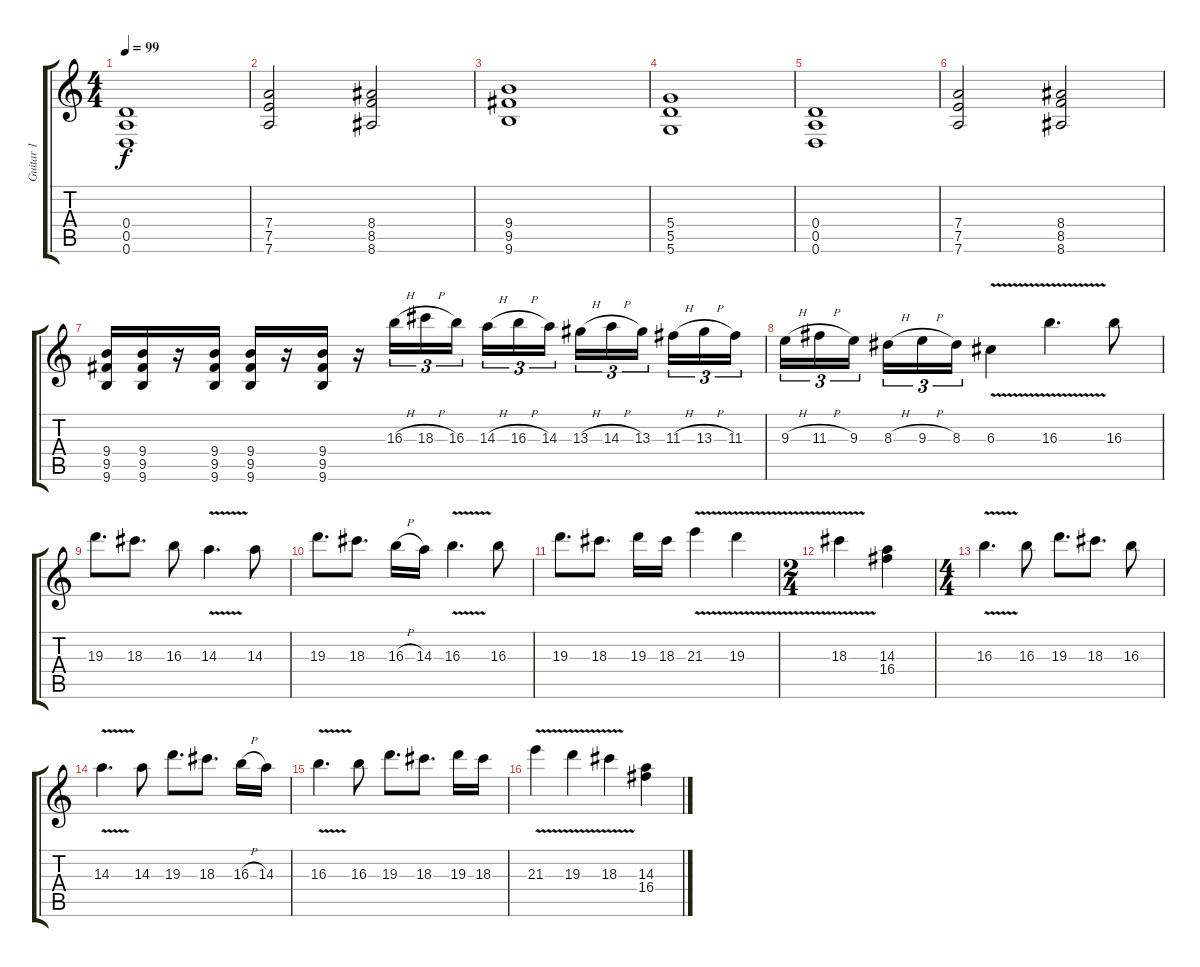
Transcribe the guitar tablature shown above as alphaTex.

\track ("Guitar 1" "Guitar 1") {instrument overdrivenguitar}
\staff {score tabs}
\tuning (E4 B3 G3 D3 A2 D2) {hide}
\ts (4 4)
\tempo 99
\clef g2
\ks c
(0.4 0.5 0.6).1{dy f} |
(7.4 7.5 7.6).2 (8.4 8.5 8.6).2 |
(9.4 9.5 9.6).1 |
(5.4 5.5 5.6).1 |
(0.4 0.5 0.6).1 |
(7.4 7.5 7.6).2 (8.4 8.5 8.6).2 |
(9.4 9.5 9.6).16 (9.4 9.5 9.6).16 r.16 (9.4 9.5 9.6).16 (9.4 9.5 9.6).16 r.16 (9.4 9.5 9.6).16 r.16 16.3{h}.16{tu (3 2)} 18.3{h}.16{tu (3 2)} 16.3.16{tu (3 2)} 14.3{h}.16{tu (3 2)} 16.3{h}.16{tu (3 2)} 14.3.16{tu (3 2)} 13.3{h}.16{tu (3 2)} 14.3{h}.16{tu (3 2)} 13.3.16{tu (3 2)} 11.3{h}.16{tu (3 2)} 13.3{h}.16{tu (3 2)} 11.3.16{tu (3 2)} |
9.3{h}.16{tu (3 2)} 11.3{h}.16{tu (3 2)} 9.3.16{tu (3 2)} 8.3{h}.16{tu (3 2)} 9.3{h}.16{tu (3 2)} 8.3.16{tu (3 2)} 6.3{v}.4 16.3{v}.4{d} 16.3.8 |
19.3.8{d} 18.3.8{d} 16.3.8 14.3{v}.4{d} 14.3.8 |
19.3.8{d} 18.3.8{d} 16.3{h}.16 14.3.16 16.3{v}.4{d} 16.3.8 |
19.3.8{d} 18.3.8{d} 19.3.16 18.3.16 21.3{v}.4 19.3{v}.4 |
\ts (2 4)
18.3{v}.4 (14.3 16.4).4 |
\ts (4 4)
16.3{v}.4{d} 16.3.8 19.3.8{d} 18.3.8{d} 16.3.8 |
14.3{v}.4{d} 14.3.8 19.3.8{d} 18.3.8{d} 16.3{h}.16 14.3.16 |
16.3{v}.4{d} 16.3.8 19.3.8{d} 18.3.8{d} 19.3.16 18.3.16 |
21.3{v}.4 19.3{v}.4 18.3{v}.4 (14.3 16.4).4
